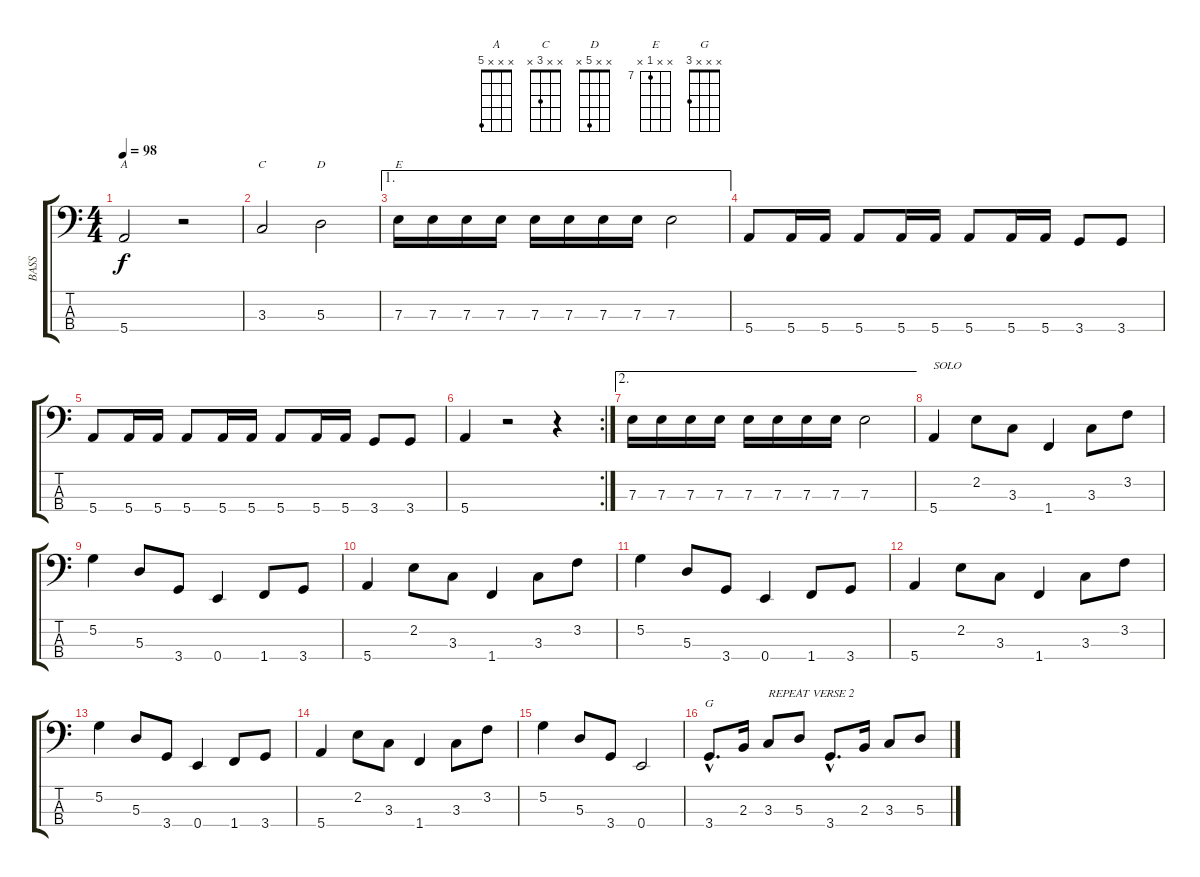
\track ("BASS" "BASS") {instrument electricbassfinger}
\staff {score tabs}
\tuning (G2 D2 A1 E1) {hide}
\chord ("A" x x x 5)
\chord ("C" x x 3 x)
\chord ("D" x x 5 x)
\chord ("E" x x 7 x) {firstfret 7}
\chord ("G" x x x 3)
\ts (4 4)
\tempo 98
\clef f4
\ks c
5.4.2{ch "A" dy f} r.2 |
3.3.2{ch "C"} 5.3.2{ch "D"} |
\ae 1
7.3.16{ch "E"} 7.3.16 7.3.16 7.3.16 7.3.16 7.3.16 7.3.16 7.3.16 7.3.2 |
5.4.8 5.4.16 5.4.16 5.4.8 5.4.16 5.4.16 5.4.8 5.4.16 5.4.16 3.4.8 3.4.8 |
5.4.8 5.4.16 5.4.16 5.4.8 5.4.16 5.4.16 5.4.8 5.4.16 5.4.16 3.4.8 3.4.8 |
\rc 2
5.4.4 r.2 r.4 |
\ae 2
7.3.16 7.3.16 7.3.16 7.3.16 7.3.16 7.3.16 7.3.16 7.3.16 7.3.2 |
5.4.4{txt "SOLO"} 2.2.8 3.3.8 1.4.4 3.3.8 3.2.8 |
5.2.4 5.3.8 3.4.8 0.4.4 1.4.8 3.4.8 |
5.4.4 2.2.8 3.3.8 1.4.4 3.3.8 3.2.8 |
5.2.4 5.3.8 3.4.8 0.4.4 1.4.8 3.4.8 |
5.4.4 2.2.8 3.3.8 1.4.4 3.3.8 3.2.8 |
5.2.4 5.3.8 3.4.8 0.4.4 1.4.8 3.4.8 |
5.4.4 2.2.8 3.3.8 1.4.4 3.3.8 3.2.8 |
5.2.4 5.3.8 3.4.8 0.4.2 |
3.4{hac}.8{d ch "G"} 2.3.16 3.3.8{txt "REPEAT VERSE 2"} 5.3.8 3.4{hac}.8{d} 2.3.16 3.3.8 5.3.8
